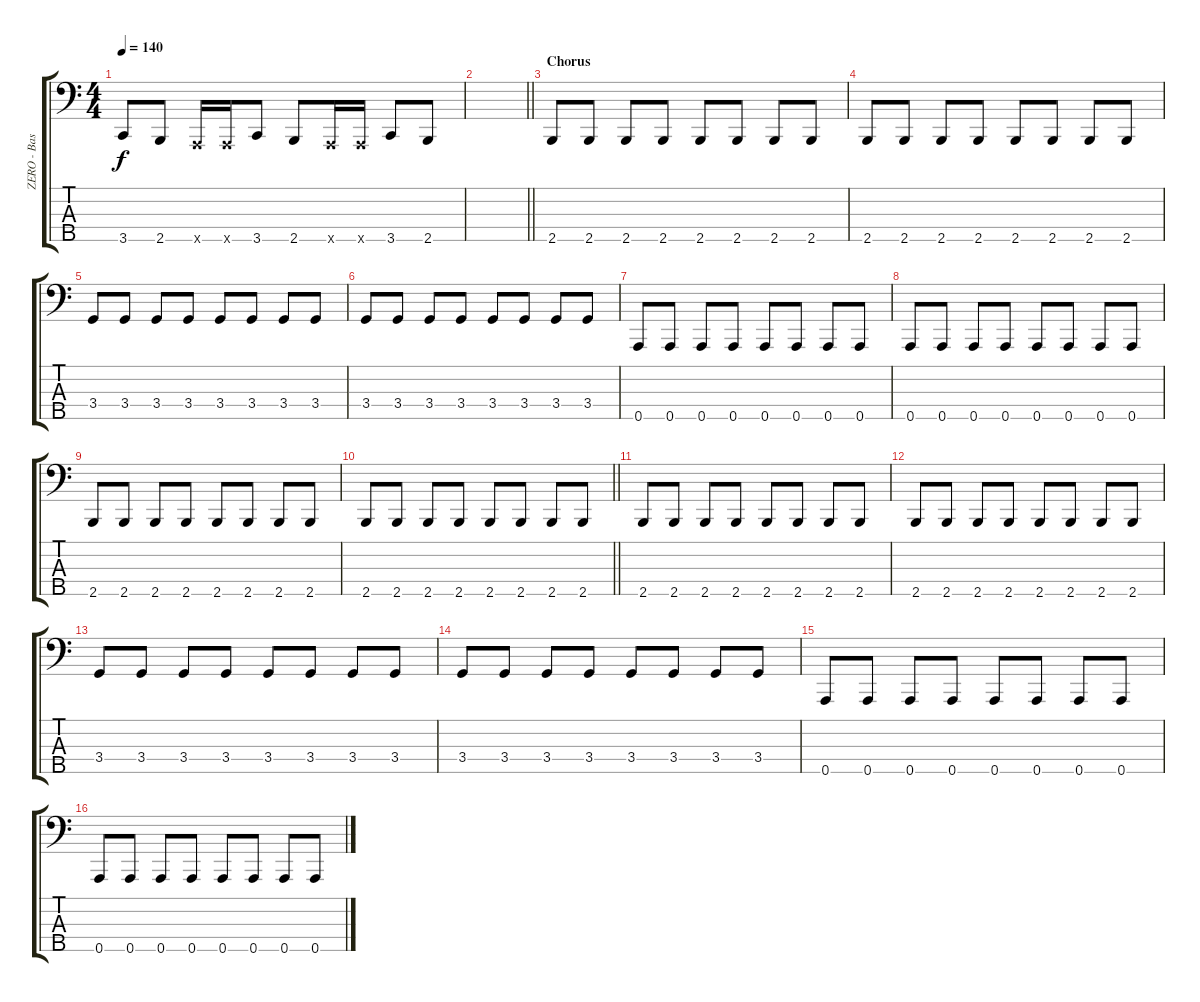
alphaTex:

\track ("ZERO - Bass" "ZERO - Bas") {instrument electricbassfinger}
\staff {score tabs}
\tuning (G2 D2 A1 E1 A0) {hide}
\ts (4 4)
\tempo 140
\clef f4
\ks c
3.5.8{dy f} 2.5.8 0.5{x}.16 0.5{x}.16 3.5.8 2.5.8 0.5{x}.16 0.5{x}.16 3.5.8 2.5.8 |
\barLineRight lightlight
|
\section ("" "Chorus")
2.5.8 2.5.8 2.5.8 2.5.8 2.5.8 2.5.8 2.5.8 2.5.8 |
2.5.8 2.5.8 2.5.8 2.5.8 2.5.8 2.5.8 2.5.8 2.5.8 |
3.4.8 3.4.8 3.4.8 3.4.8 3.4.8 3.4.8 3.4.8 3.4.8 |
3.4.8 3.4.8 3.4.8 3.4.8 3.4.8 3.4.8 3.4.8 3.4.8 |
0.5.8 0.5.8 0.5.8 0.5.8 0.5.8 0.5.8 0.5.8 0.5.8 |
0.5.8 0.5.8 0.5.8 0.5.8 0.5.8 0.5.8 0.5.8 0.5.8 |
2.5.8 2.5.8 2.5.8 2.5.8 2.5.8 2.5.8 2.5.8 2.5.8 |
\barLineRight lightlight
2.5.8 2.5.8 2.5.8 2.5.8 2.5.8 2.5.8 2.5.8 2.5.8 |
\section ("" "")
2.5.8 2.5.8 2.5.8 2.5.8 2.5.8 2.5.8 2.5.8 2.5.8 |
2.5.8 2.5.8 2.5.8 2.5.8 2.5.8 2.5.8 2.5.8 2.5.8 |
3.4.8 3.4.8 3.4.8 3.4.8 3.4.8 3.4.8 3.4.8 3.4.8 |
3.4.8 3.4.8 3.4.8 3.4.8 3.4.8 3.4.8 3.4.8 3.4.8 |
0.5.8 0.5.8 0.5.8 0.5.8 0.5.8 0.5.8 0.5.8 0.5.8 |
0.5.8 0.5.8 0.5.8 0.5.8 0.5.8 0.5.8 0.5.8 0.5.8
